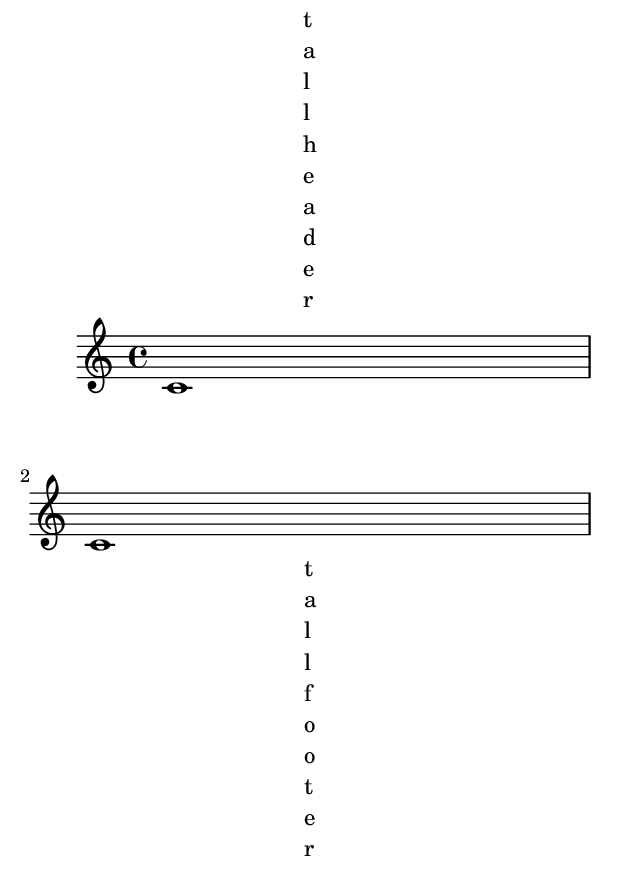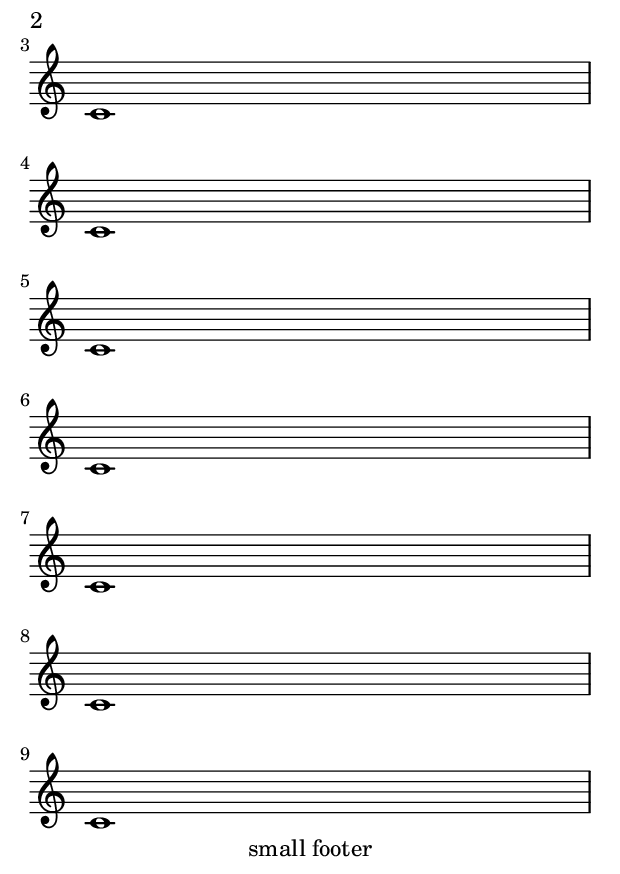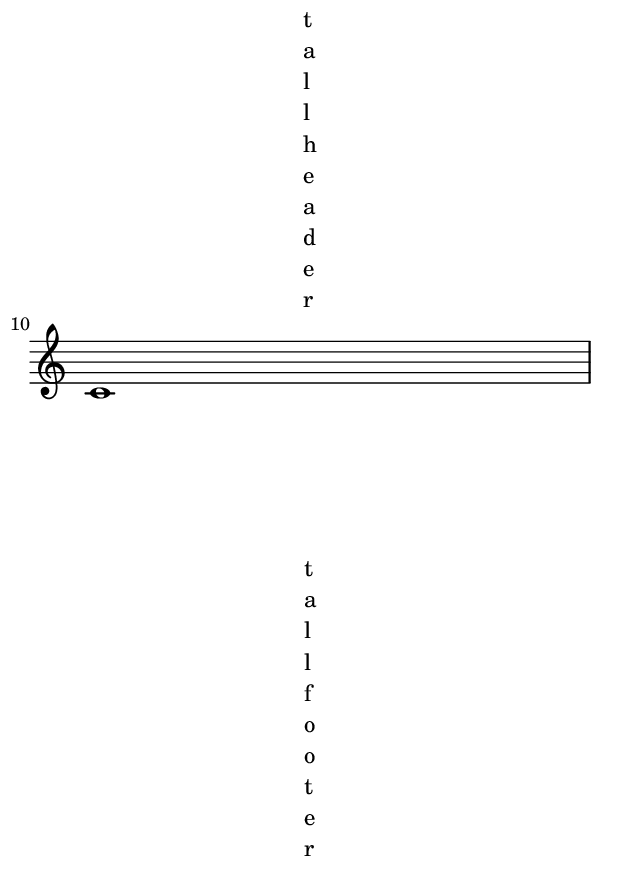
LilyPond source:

%% Generated by lilypond-book
%% Options: [exampleindent=10.16\mm,indent=0\mm,line-width=160\mm,paper-height=845.047\pt,paper-width=597.508\pt,papersize='(cons (* 597.508 pt) (* 845.047 pt))]
\include "lilypond-book-preamble.ly"


% ****************************************************************
% Start cut-&-pastable-section
% ****************************************************************

#(ly:set-option 'eps-box-padding 3.000000)



\paper {
  #(set-paper-size '(cons (* 597.508 pt) (* 845.047 pt)))
  indent = 0\mm
  line-width = 160\mm
  % offset the left padding, also add 1mm as lilypond creates cropped
  % images with a little space on the right
  line-width = #(- line-width (* mm  3.000000) (* mm 1))
}

\layout {
  
}




% ****************************************************************
% ly snippet:
% ****************************************************************
\sourcefilename "/lilypond-2.25.15/input/regression/page-spacing-tall-headfoot.ly"
\sourcefileline 0
\version "2.16.0"

#(set-default-paper-size "a6")

\book {
  \header {
    texidoc = "Both the page breaking and the page layout take account of
the heights of the header and footer."
  }
  \paper {
    oddHeaderMarkup = \markup { \fill-line { \column { t a l l h e a d e r } } } 
    oddFooterMarkup = \markup { \fill-line { \column { t a l l f o o t e r } } }
    evenFooterMarkup = \markup { \fill-line { "small footer" } }
  }

  \repeat unfold 10 { c'1 \break }
}





% ****************************************************************
% end ly snippet
% ****************************************************************
